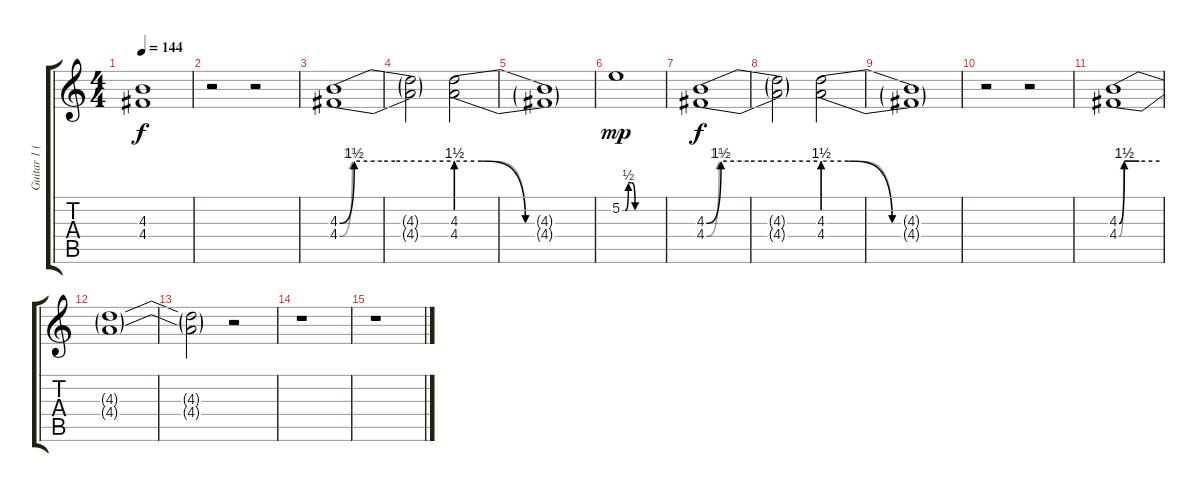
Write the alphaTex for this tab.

\track ("Guitar 1 (Slide)" "Guitar 1 (") {instrument electricguitarjazz}
\staff {score tabs}
\tuning (E4 B3 G3 D3 A2 E2) {hide}
\ts (4 4)
\tempo 144
\clef g2
\ks c
(4.3{t} 4.4{t}).1{dy f} |
r.2 r.2 |
(4.3{be (custom 0 0 8 6 15 6 23 6 30 6 60 6)} 4.4{be (custom 0 0 7 6 15 6 22 6 30 6 60 6)}).1 |
(4.3{t} 4.4{t}).2 (4.3{be (custom 0 6 11 6 30 0 40 0 60 0)} 4.4{be (custom 0 6 14 6 30 0 40 0 60 0)}).2 |
(4.3{t} 4.4{t}).1 |
5.2{be (custom 0 0 5 0 10 2 15 2 20 0 60 0)}.1{dy mp} |
(4.3{be (custom 0 0 8 6 15 6 23 6 30 6 60 6)} 4.4{be (custom 0 0 7 6 15 6 22 6 30 6 60 6)}).1{dy f} |
(4.3{t} 4.4{t}).2 (4.3{be (custom 0 6 11 6 30 0 40 0 60 0)} 4.4{be (custom 0 6 14 6 30 0 40 0 60 0)}).2 |
(4.3{t} 4.4{t}).1 |
r.2 r.2 |
(4.3{be (custom 0 0 8 6 15 6 23 6 30 6 60 6)} 4.4{be (custom 0 0 7 6 15 6 22 6 30 6 60 6)}).1 |
(4.3{t} 4.4{t}).1 |
(4.3{t} 4.4{t}).2 r.2 |
r.1 |
r.1
